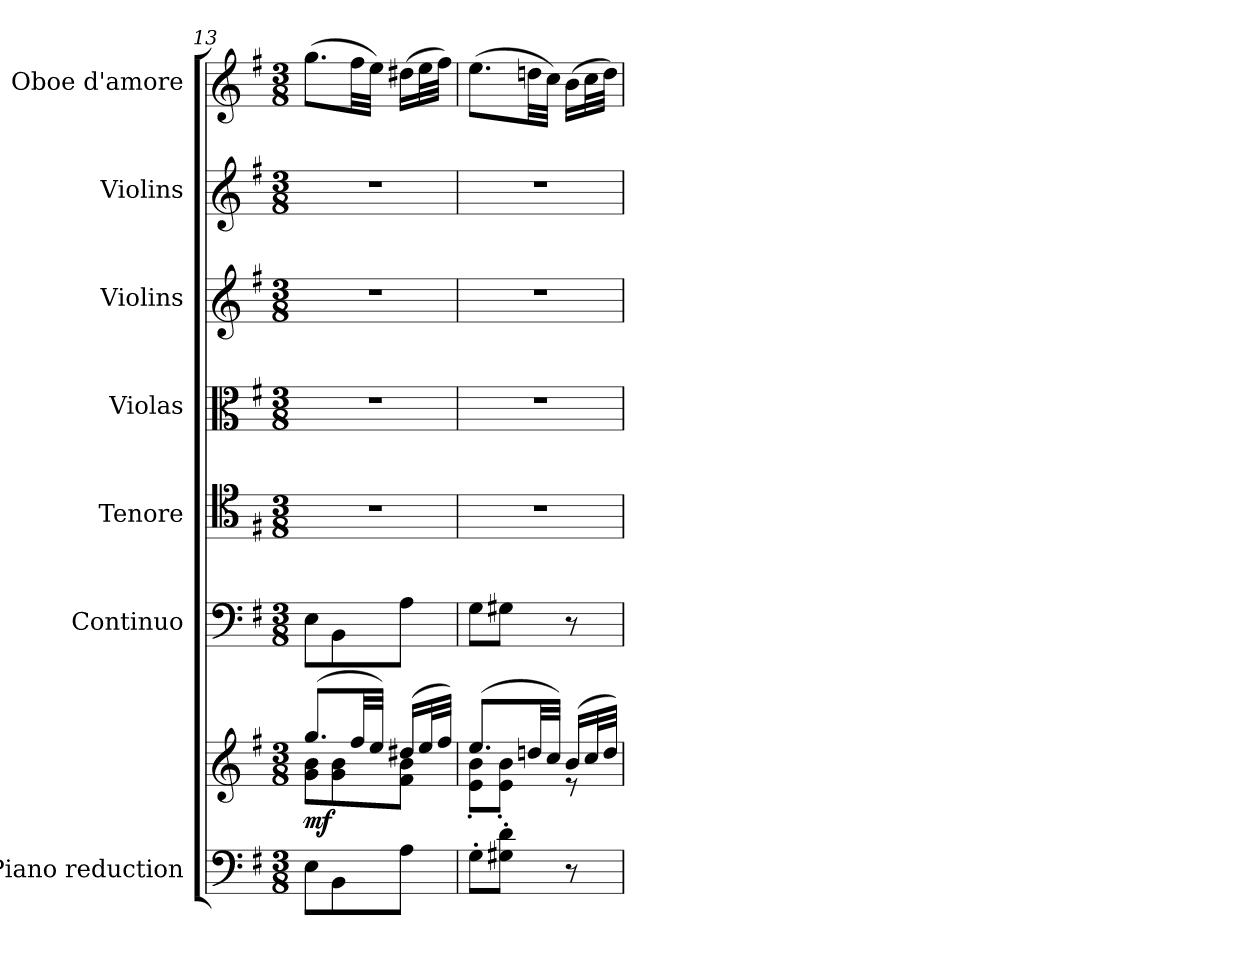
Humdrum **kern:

**kern	**kern	**dynam	**kern	**kern	**kern	**kern	**kern	**kern
*part7	*part7	*part7	*part6	*part5	*part4	*part3	*part2	*part1
*staff8	*staff7	*staff7/8	*staff6	*staff5	*staff4	*staff3	*staff2	*staff1
*I"Piano reduction	*	*	*I"Continuo	*I"Tenore	*I"Violas	*I"Violins	*I"Violins	*I"Oboe d'amore
*I'Pno	*	*	*	*	*	*	*	*I'Ob
*clefF4	*clefG2	*	*clefF4	*clefC4	*clefC3	*clefG2	*clefG2	*clefG2
*k[f#]	*k[f#]	*	*k[f#]	*k[f#]	*k[f#]	*k[f#]	*k[f#]	*k[f#]
*M3/8	*M3/8	*	*M3/8	*M3/8	*M3/8	*M3/8	*M3/8	*M3/8
=13	=13	=13	=13	=13	=13	=13	=13	=13
*	*^	*	*	*	*	*	*	*
!	!	!	!LO:DY:b	!	!	!	!	!	!
8E\L	(>8.gg/L	8g\ 8b\L	mf	8E\L	4.r	4.r	4.r	4.r	(>8.gg\L
8BB\	.	8g\ 8b\	.	8BB\	.	.	.	.	.
.	32ff#/LL	.	.	.	.	.	.	.	32ff#\LL
.	32ee/JJJ)	.	.	.	.	.	.	.	32ee\JJJ)
8A\J	(>16dd#X/LL	8f#\ 8b\J	.	8A\J	.	.	.	.	(>16dd#X\LL
.	32ee/L	.	.	.	.	.	.	.	32ee\L
.	32ff#/JJJ)	.	.	.	.	.	.	.	32ff#\JJJ)
=14	=14	=14	=14	=14	=14	=14	=14	=14	=14
8G'\L	(>8.ee/L	8e\' 8b\'L	.	8G\L	4.r	4.r	4.r	4.r	(>8.ee\L
8G#X\' 8d\'J	.	8e\' 8b\'J	.	8G#X\J	.	.	.	.	.
.	32ddn/LL	.	.	.	.	.	.	.	32ddn\LL
.	32cc/JJJ)	.	.	.	.	.	.	.	32cc\JJJ)
8r	(>16b/LL	8r	.	8r	.	.	.	.	(>16b\LL
.	32cc/L	.	.	.	.	.	.	.	32cc\L
.	32dd/JJJ)	.	.	.	.	.	.	.	32dd\JJJ)
*	*v	*v	*	*	*	*	*	*	*
=	=	=	=	=	=	=	=	=
*-	*-	*-	*-	*-	*-	*-	*-	*-
